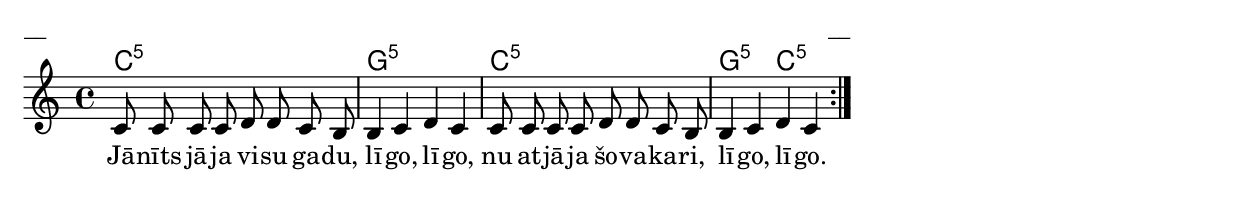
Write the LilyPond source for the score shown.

\version "2.13.16"
%\header {
%    title = "Jānīts jāja visu gadu"
%}
% Katrīna Riekstiņa, #51 (Iļģi)
\paper {
line-width = 14\cm
left-margin = 0.4\cm
between-system-padding = 0.1\cm
between-system-space = 0.1\cm
}
\layout {
indent = #0
ragged-last = ##f
}


voiceA = \relative c' {
\clef "treble"
\key c \major
\time 4/4
\repeat volta 2 {
c8 c c c d d c b | b4 c d c |
c8 c c c d d c b | b4 c d c |
}
} 

lyricA = \lyricmode {
Jā -- nīts jā -- ja vi -- su ga -- du, lī -- go, lī -- go, 
nu at -- jā -- ja šo -- va -- ka -- ri, lī -- go, lī -- go.  
}

chordsA = \chordmode {
\time 4/4
c1:5 | g1:5 | c1:5 | g2:5 c2:5 |
}

fullScore = <<
\new ChordNames { 
\set chordChanges = ##t
\chordsA 
}
\new Staff {
<<
\new Voice = "voiceA" { \oneVoice \autoBeamOff \voiceA }
\lyricsto "voiceA" \new Lyrics \lyricA
>>
}
>>

\score {
\fullScore
\header { piece = "__" opus = "__" }
}
\markup { \with-color #(x11-color 'white) \sans \smaller "__" }
\score {
\unfoldRepeats
\fullScore
\midi {
\context { \Staff \remove "Staff_performer" }
\context { \Voice \consists "Staff_performer" }
}
}



